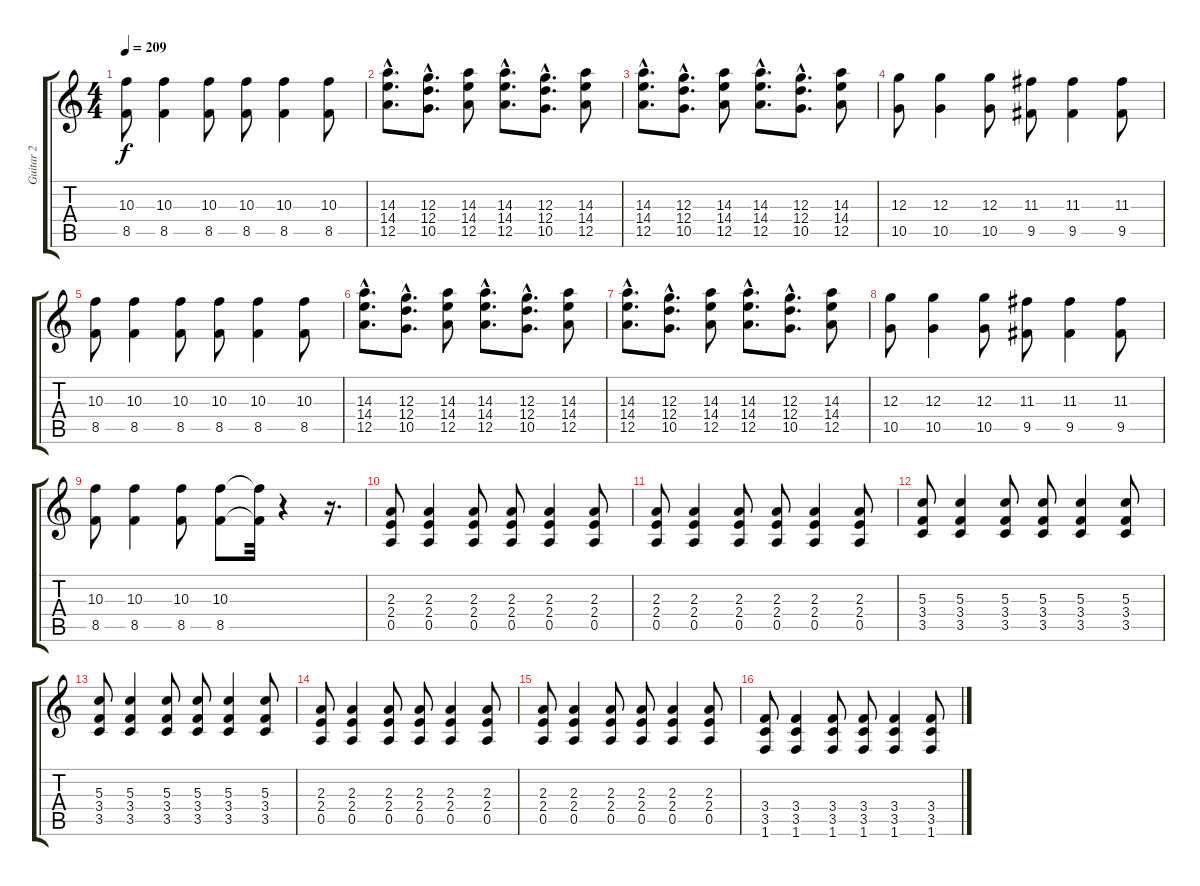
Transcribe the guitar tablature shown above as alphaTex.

\track ("Guitar 2" "Guitar 2") {instrument distortionguitar}
\staff {score tabs}
\tuning (E4 B3 G3 D3 A2 E2) {hide}
\ts (4 4)
\tempo 209
\clef g2
\ks c
(10.3 8.5).8{dy f} (10.3 8.5).4 (10.3 8.5).8 (10.3 8.5).8 (10.3 8.5).4 (10.3 8.5).8 |
(14.3{hac} 14.4{hac} 12.5{hac}).8{d} (12.3{hac} 12.4{hac} 10.5{hac}).8{d} (14.3 14.4 12.5).8 (14.3{hac} 14.4{hac} 12.5{hac}).8{d} (12.3{hac} 12.4{hac} 10.5{hac}).8{d} (14.3 14.4 12.5).8 |
(14.3{hac} 14.4{hac} 12.5{hac}).8{d} (12.3{hac} 12.4{hac} 10.5{hac}).8{d} (14.3 14.4 12.5).8 (14.3{hac} 14.4{hac} 12.5{hac}).8{d} (12.3{hac} 12.4{hac} 10.5{hac}).8{d} (14.3 14.4 12.5).8 |
(12.3 10.5).8 (12.3 10.5).4 (12.3 10.5).8 (11.3 9.5).8 (11.3 9.5).4 (11.3 9.5).8 |
(10.3 8.5).8 (10.3 8.5).4 (10.3 8.5).8 (10.3 8.5).8 (10.3 8.5).4 (10.3 8.5).8 |
(14.3{hac} 14.4{hac} 12.5{hac}).8{d} (12.3{hac} 12.4{hac} 10.5{hac}).8{d} (14.3 14.4 12.5).8 (14.3{hac} 14.4{hac} 12.5{hac}).8{d} (12.3{hac} 12.4{hac} 10.5{hac}).8{d} (14.3 14.4 12.5).8 |
(14.3{hac} 14.4{hac} 12.5{hac}).8{d} (12.3{hac} 12.4{hac} 10.5{hac}).8{d} (14.3 14.4 12.5).8 (14.3{hac} 14.4{hac} 12.5{hac}).8{d} (12.3{hac} 12.4{hac} 10.5{hac}).8{d} (14.3 14.4 12.5).8 |
(12.3 10.5).8 (12.3 10.5).4 (12.3 10.5).8 (11.3 9.5).8 (11.3 9.5).4 (11.3 9.5).8 |
(10.3 8.5).8 (10.3 8.5).4 (10.3 8.5).8 (10.3 8.5).8 (10.3{t} 8.5{t}).32 r.4 r.16{d} |
(2.3 2.4 0.5).8 (2.3 2.4 0.5).4 (2.3 2.4 0.5).8 (2.3 2.4 0.5).8 (2.3 2.4 0.5).4 (2.3 2.4 0.5).8 |
(2.3 2.4 0.5).8 (2.3 2.4 0.5).4 (2.3 2.4 0.5).8 (2.3 2.4 0.5).8 (2.3 2.4 0.5).4 (2.3 2.4 0.5).8 |
(5.3 3.4 3.5).8 (5.3 3.4 3.5).4 (5.3 3.4 3.5).8 (5.3 3.4 3.5).8 (5.3 3.4 3.5).4 (5.3 3.4 3.5).8 |
(5.3 3.4 3.5).8 (5.3 3.4 3.5).4 (5.3 3.4 3.5).8 (5.3 3.4 3.5).8 (5.3 3.4 3.5).4 (5.3 3.4 3.5).8 |
(2.3 2.4 0.5).8 (2.3 2.4 0.5).4 (2.3 2.4 0.5).8 (2.3 2.4 0.5).8 (2.3 2.4 0.5).4 (2.3 2.4 0.5).8 |
(2.3 2.4 0.5).8 (2.3 2.4 0.5).4 (2.3 2.4 0.5).8 (2.3 2.4 0.5).8 (2.3 2.4 0.5).4 (2.3 2.4 0.5).8 |
(3.4 3.5 1.6).8 (3.4 3.5 1.6).4 (3.4 3.5 1.6).8 (3.4 3.5 1.6).8 (3.4 3.5 1.6).4 (3.4 3.5 1.6).8
